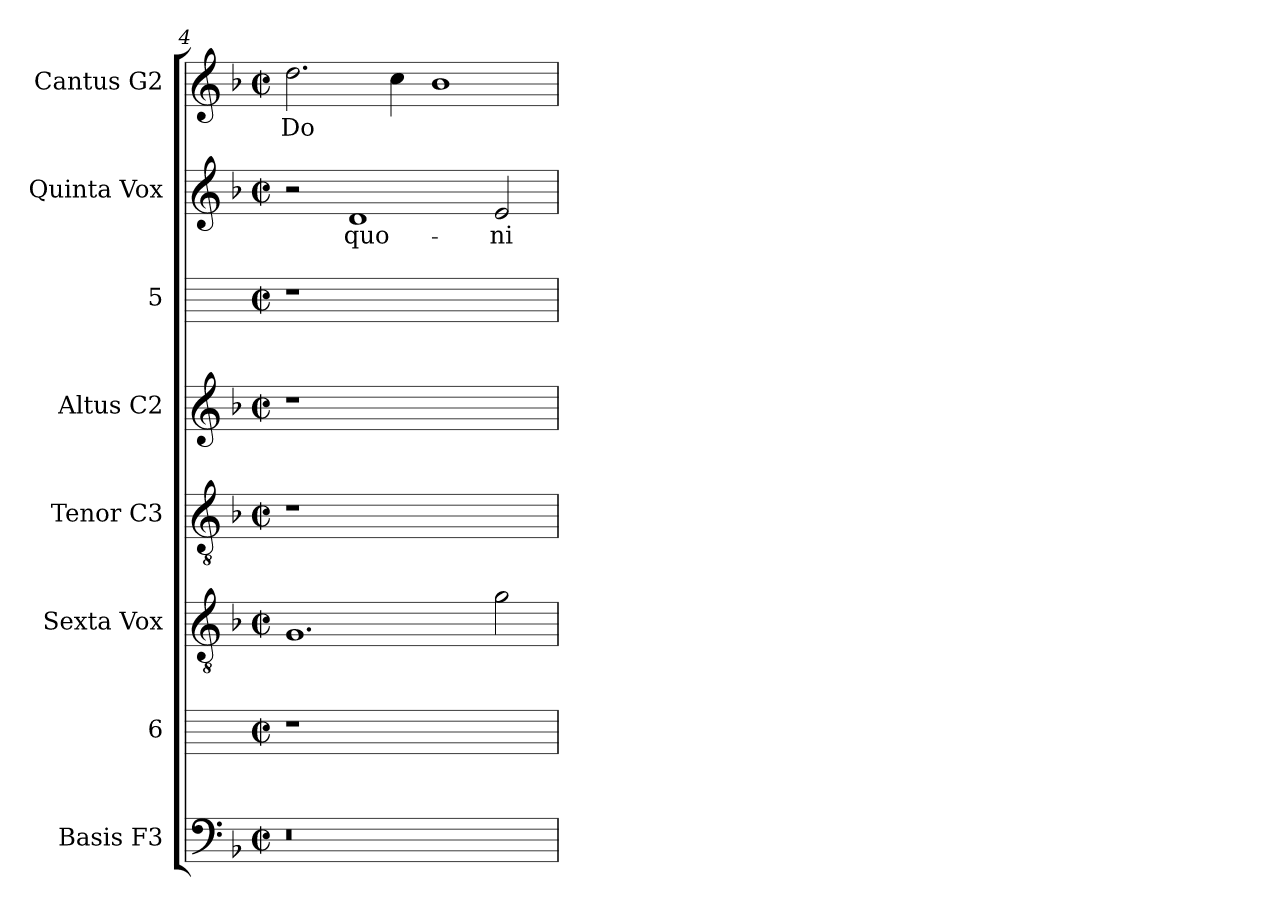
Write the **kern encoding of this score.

**kern	**kern	**kern	**kern	**kern	**kern	**kern	**text	**kern	**text
*part8	*part7	*part6	*part5	*part4	*part3	*part2	*part2	*part1	*part1
*staff8	*staff7	*staff6	*staff5	*staff4	*staff3	*staff2	*staff2	*staff1	*staff1
*I"Basis  F3	*I"6	*I"Sexta  Vox	*I"Tenor  C3	*I"Altus  C2	*I"5	*I"Quinta  Vox	*	*I"Cantus  G2	*
*I'B	*	*	*I'T	*I'A	*	*	*	*I'C	*
*clefF4	*	*clefGv2	*clefGv2	*clefG2	*	*clefG2	*	*clefG2	*
*k[b-]	*k[]	*k[b-]	*k[b-]	*k[b-]	*k[]	*k[b-]	*	*k[b-]	*
*F:	*C:	*F:	*F:	*F:	*C:	*F:	*	*F:	*
*M2/2	*M2/2	*M2/2	*M2/2	*M2/2	*M2/2	*M2/2	*	*M2/2	*
*met(c|)	*met(c|)	*met(c|)	*met(c|)	*met(c|)	*met(c|)	*met(c|)	*	*met(c|)	*
=4	=4	=4	=4	=4	=4	=4	=4	=4	=4
!	!	!	!	!	!	!	!	!	!LO:LY:b:cj
0r	1r	1.G	1r	1r	1r	2r	.	2.dd\	Do-
!	!	!	!	!	!	!	!LO:LY:b:cj	!	!
.	.	.	.	.	.	1d	quo-	.	.
!	!	!	!	!	!	!	!	!	!LO:LY:b:cj
.	.	.	.	.	.	.	.	4cc\	--
!	!	!	!	!	!	!	!	!	!LO:LY:b:cj
.	1ryy	.	1ryy	1ryy	1ryy	.	.	1b-	--
!	!	!	!	!	!	!	!LO:LY:b:cj	!	!
.	.	2g\	.	.	.	2e/	-ni-	.	.
=	=	=	=	=	=	=	=	=	=
*-	*-	*-	*-	*-	*-	*-	*-	*-	*-
